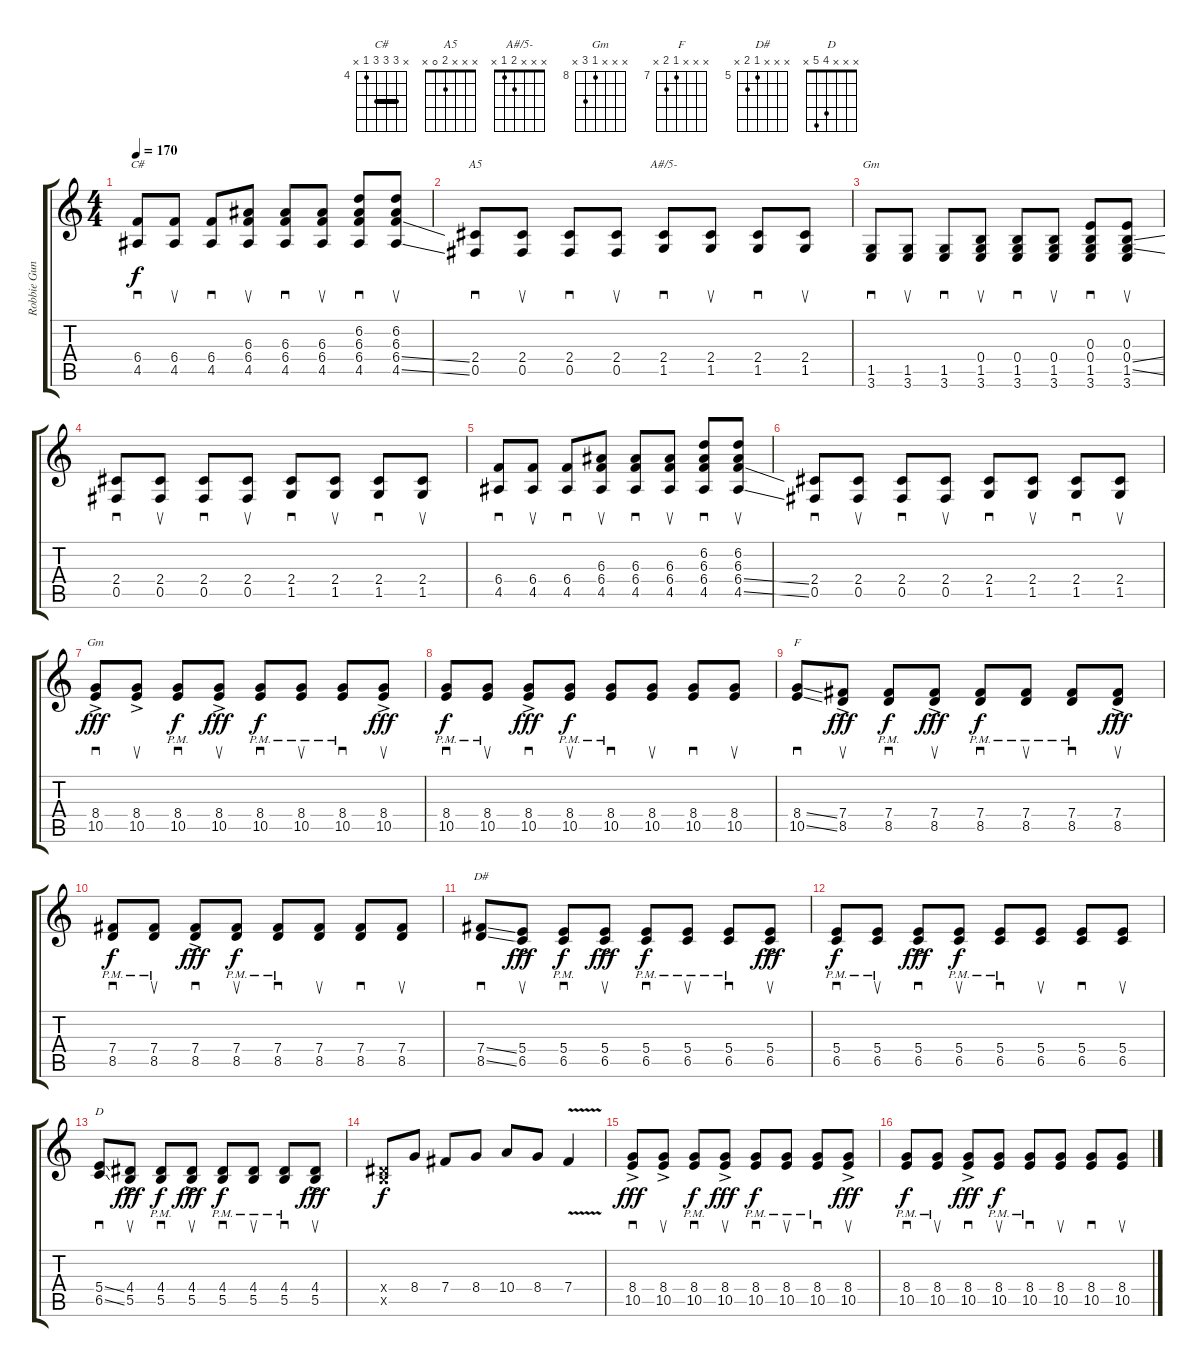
\track ("Robbie Gunn (Guitar)" "Robbie Gun") {instrument distortionguitar}
\staff {score tabs}
\tuning (Db4 Ab3 E3 B2 Gb2 Db2) {hide}
\chord ("C#" x 6 6 6 4 x) {firstfret 4 barre 6}
\chord ("A5" x x x 2 0 x)
\chord ("A#/5-" x x x 2 1 x)
\chord ("Gm" x x x 0 1 3)
\chord ("Gm" x x x 8 10 x) {firstfret 8}
\chord ("F" x x x 7 8 x) {firstfret 7}
\chord ("D#" x x x 5 6 x) {firstfret 5}
\chord ("D" x x x 4 5 x)
\ts (4 4)
\tempo 170
\clef g2
\ks c
(6.4 4.5).8{sd ch "C#" dy f} (6.4 4.5).8{su} (6.4 4.5).8{sd} (6.3 6.4 4.5).8{su} (6.3 6.4 4.5).8{sd} (6.3 6.4 4.5).8{su} (6.2 6.3 6.4 4.5).8{sd} (6.2 6.3 6.4{ss} 4.5{ss}).8{su} |
(2.4 0.5).8{sd ch "A5"} (2.4 0.5).8{su} (2.4 0.5).8{sd} (2.4 0.5).8{su} (2.4 1.5).8{sd ch "A#/5-"} (2.4 1.5).8{su} (2.4 1.5).8{sd} (2.4 1.5).8{su} |
(1.5 3.6).8{sd ch "Gm"} (1.5 3.6).8{su} (1.5 3.6).8{sd} (0.4 1.5 3.6).8{su} (0.4 1.5 3.6).8{sd} (0.4 1.5 3.6).8{su} (0.3 0.4 1.5 3.6).8{sd} (0.3 0.4{ss} 1.5{ss} 3.6).8{su} |
(2.4 0.5).8{sd} (2.4 0.5).8{su} (2.4 0.5).8{sd} (2.4 0.5).8{su} (2.4 1.5).8{sd} (2.4 1.5).8{su} (2.4 1.5).8{sd} (2.4 1.5).8{su} |
(6.4 4.5).8{sd} (6.4 4.5).8{su} (6.4 4.5).8{sd} (6.3 6.4 4.5).8{su} (6.3 6.4 4.5).8{sd} (6.3 6.4 4.5).8{su} (6.2 6.3 6.4 4.5).8{sd} (6.2 6.3 6.4{ss} 4.5{ss}).8{su} |
(2.4 0.5).8{sd} (2.4 0.5).8{su} (2.4 0.5).8{sd} (2.4 0.5).8{su} (2.4 1.5).8{sd} (2.4 1.5).8{su} (2.4 1.5).8{sd} (2.4 1.5).8{su} |
(8.4{ac} 10.5{ac}).8{sd ch "Gm" dy fff instrument electricguitarmuted} (8.4{ac} 10.5{ac}).8{su} (8.4{pm} 10.5{pm}).8{sd dy f} (8.4{ac} 10.5{ac}).8{su dy fff} (8.4{pm} 10.5{pm}).8{sd dy f} (8.4{pm} 10.5{pm}).8{su} (8.4{pm} 10.5{pm}).8{sd} (8.4{ac} 10.5{ac}).8{su dy fff} |
(8.4{pm} 10.5{pm}).8{sd dy f} (8.4{pm} 10.5{pm}).8{su} (8.4{ac} 10.5{ac}).8{sd dy fff} (8.4{pm} 10.5{pm}).8{su dy f} (8.4{pm} 10.5{pm}).8{sd} (8.4 10.5).8{su} (8.4 10.5).8{sd} (8.4 10.5).8{su} |
(8.4{ss} 10.5{ss}).8{sd ch "F"} (7.4{ac} 8.5{ac}).8{su dy fff} (7.4{pm} 8.5{pm}).8{sd dy f} (7.4{ac} 8.5{ac}).8{su dy fff} (7.4{pm} 8.5{pm}).8{sd dy f} (7.4{pm} 8.5{pm}).8{su} (7.4{pm} 8.5{pm}).8{sd} (7.4{ac} 8.5{ac}).8{su dy fff} |
(7.4{pm} 8.5{pm}).8{sd dy f} (7.4{pm} 8.5{pm}).8{su} (7.4{ac} 8.5{ac}).8{sd dy fff} (7.4{pm} 8.5{pm}).8{su dy f} (7.4{pm} 8.5{pm}).8{sd} (7.4 8.5).8{su} (7.4 8.5).8{sd} (7.4 8.5).8{su} |
(7.4{ss} 8.5{ss}).8{sd ch "D#"} (5.4{ac} 6.5{ac}).8{su dy fff} (5.4{pm} 6.5{pm}).8{sd dy f} (5.4{ac} 6.5{ac}).8{su dy fff} (5.4{pm} 6.5{pm}).8{sd dy f} (5.4{pm} 6.5{pm}).8{su} (5.4{pm} 6.5{pm}).8{sd} (5.4{ac} 6.5{ac}).8{su dy fff} |
(5.4{pm} 6.5{pm}).8{sd dy f} (5.4{pm} 6.5{pm}).8{su} (5.4{ac} 6.5{ac}).8{sd dy fff} (5.4{pm} 6.5{pm}).8{su dy f} (5.4{pm} 6.5{pm}).8{sd} (5.4 6.5).8{su} (5.4 6.5).8{sd} (5.4 6.5).8{su} |
(5.4{ss} 6.5{ss}).8{sd ch "D"} (4.4{ac} 5.5{ac}).8{su dy fff} (4.4{pm} 5.5{pm}).8{sd dy f} (4.4{ac} 5.5{ac}).8{su dy fff} (4.4{pm} 5.5{pm}).8{sd dy f} (4.4{pm} 5.5{pm}).8{su} (4.4{pm} 5.5{pm}).8{sd} (4.4{ac} 5.5{ac}).8{su dy fff} |
(4.4{x} 5.5{x}).8{dy f} 8.4.8 7.4.8 8.4.8 10.4.8 8.4.8 7.4{v}.4 |
(8.4{ac} 10.5{ac}).8{sd dy fff} (8.4{ac} 10.5{ac}).8{su} (8.4{pm} 10.5{pm}).8{sd dy f} (8.4{ac} 10.5{ac}).8{su dy fff} (8.4{pm} 10.5{pm}).8{sd dy f} (8.4{pm} 10.5{pm}).8{su} (8.4{pm} 10.5{pm}).8{sd} (8.4{ac} 10.5{ac}).8{su dy fff} |
(8.4{pm} 10.5{pm}).8{sd dy f} (8.4{pm} 10.5{pm}).8{su} (8.4{ac} 10.5{ac}).8{sd dy fff} (8.4{pm} 10.5{pm}).8{su dy f} (8.4{pm} 10.5{pm}).8{sd} (8.4 10.5).8{su} (8.4 10.5).8{sd} (8.4 10.5).8{su}
